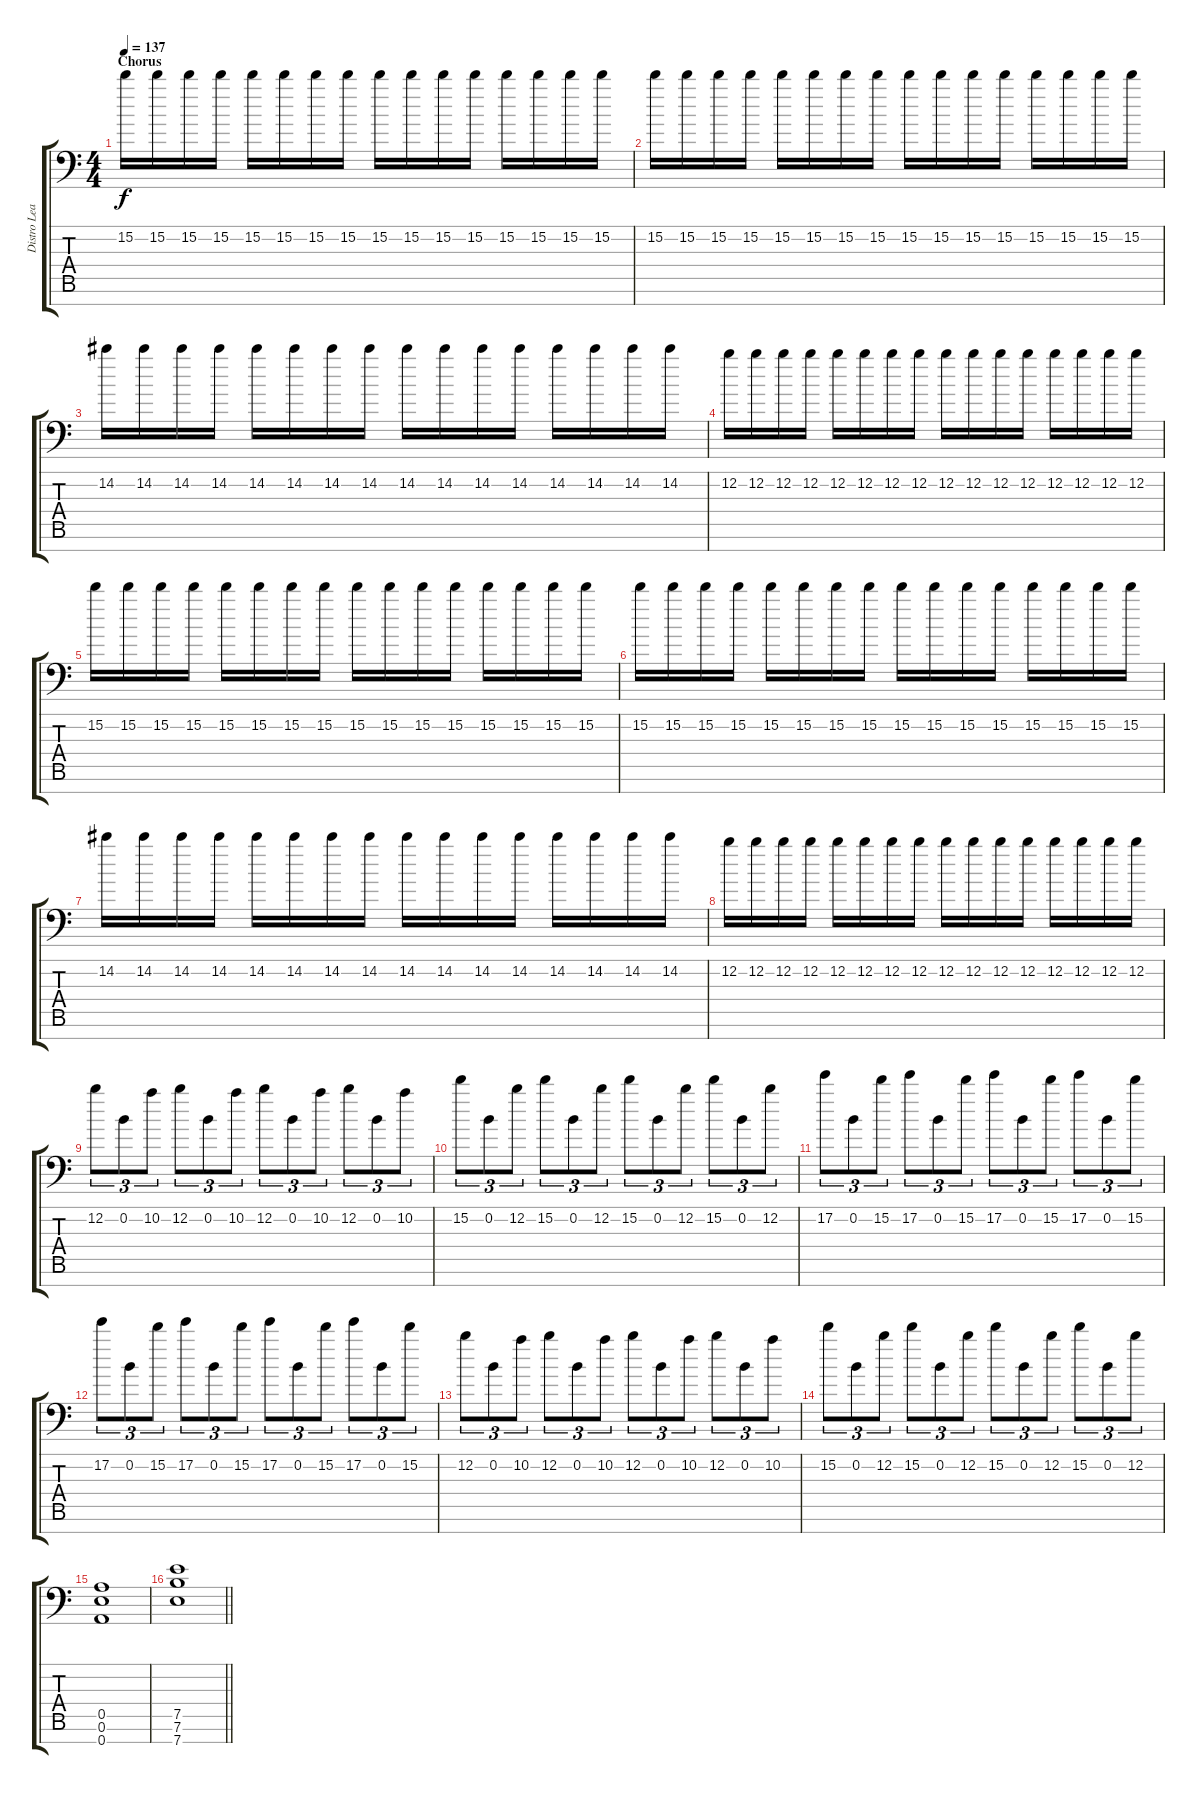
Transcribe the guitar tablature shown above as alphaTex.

\track ("Distro Lead" "Distro Lea") {instrument distortionguitar}
\staff {score tabs}
\tuning (E4 B3 G3 D3 A2 E2 A1) {hide}
\ts (4 4)
\section ("" "Chorus")
\tempo 137
\clef f4
\ks c
15.2.16{dy f} 15.2.16 15.2.16 15.2.16 15.2.16 15.2.16 15.2.16 15.2.16 15.2.16 15.2.16 15.2.16 15.2.16 15.2.16 15.2.16 15.2.16 15.2.16 |
15.2.16 15.2.16 15.2.16 15.2.16 15.2.16 15.2.16 15.2.16 15.2.16 15.2.16 15.2.16 15.2.16 15.2.16 15.2.16 15.2.16 15.2.16 15.2.16 |
14.2.16 14.2.16 14.2.16 14.2.16 14.2.16 14.2.16 14.2.16 14.2.16 14.2.16 14.2.16 14.2.16 14.2.16 14.2.16 14.2.16 14.2.16 14.2.16 |
12.2.16 12.2.16 12.2.16 12.2.16 12.2.16 12.2.16 12.2.16 12.2.16 12.2.16 12.2.16 12.2.16 12.2.16 12.2.16 12.2.16 12.2.16 12.2.16 |
15.2.16 15.2.16 15.2.16 15.2.16 15.2.16 15.2.16 15.2.16 15.2.16 15.2.16 15.2.16 15.2.16 15.2.16 15.2.16 15.2.16 15.2.16 15.2.16 |
15.2.16 15.2.16 15.2.16 15.2.16 15.2.16 15.2.16 15.2.16 15.2.16 15.2.16 15.2.16 15.2.16 15.2.16 15.2.16 15.2.16 15.2.16 15.2.16 |
14.2.16 14.2.16 14.2.16 14.2.16 14.2.16 14.2.16 14.2.16 14.2.16 14.2.16 14.2.16 14.2.16 14.2.16 14.2.16 14.2.16 14.2.16 14.2.16 |
12.2.16 12.2.16 12.2.16 12.2.16 12.2.16 12.2.16 12.2.16 12.2.16 12.2.16 12.2.16 12.2.16 12.2.16 12.2.16 12.2.16 12.2.16 12.2.16 |
12.2.8{tu (3 2)} 0.2.8{tu (3 2)} 10.2.8{tu (3 2)} 12.2.8{tu (3 2)} 0.2.8{tu (3 2)} 10.2.8{tu (3 2)} 12.2.8{tu (3 2)} 0.2.8{tu (3 2)} 10.2.8{tu (3 2)} 12.2.8{tu (3 2)} 0.2.8{tu (3 2)} 10.2.8{tu (3 2)} |
15.2.8{tu (3 2)} 0.2.8{tu (3 2)} 12.2.8{tu (3 2)} 15.2.8{tu (3 2)} 0.2.8{tu (3 2)} 12.2.8{tu (3 2)} 15.2.8{tu (3 2)} 0.2.8{tu (3 2)} 12.2.8{tu (3 2)} 15.2.8{tu (3 2)} 0.2.8{tu (3 2)} 12.2.8{tu (3 2)} |
17.2.8{tu (3 2)} 0.2.8{tu (3 2)} 15.2.8{tu (3 2)} 17.2.8{tu (3 2)} 0.2.8{tu (3 2)} 15.2.8{tu (3 2)} 17.2.8{tu (3 2)} 0.2.8{tu (3 2)} 15.2.8{tu (3 2)} 17.2.8{tu (3 2)} 0.2.8{tu (3 2)} 15.2.8{tu (3 2)} |
17.2.8{tu (3 2)} 0.2.8{tu (3 2)} 15.2.8{tu (3 2)} 17.2.8{tu (3 2)} 0.2.8{tu (3 2)} 15.2.8{tu (3 2)} 17.2.8{tu (3 2)} 0.2.8{tu (3 2)} 15.2.8{tu (3 2)} 17.2.8{tu (3 2)} 0.2.8{tu (3 2)} 15.2.8{tu (3 2)} |
12.2.8{tu (3 2)} 0.2.8{tu (3 2)} 10.2.8{tu (3 2)} 12.2.8{tu (3 2)} 0.2.8{tu (3 2)} 10.2.8{tu (3 2)} 12.2.8{tu (3 2)} 0.2.8{tu (3 2)} 10.2.8{tu (3 2)} 12.2.8{tu (3 2)} 0.2.8{tu (3 2)} 10.2.8{tu (3 2)} |
15.2.8{tu (3 2)} 0.2.8{tu (3 2)} 12.2.8{tu (3 2)} 15.2.8{tu (3 2)} 0.2.8{tu (3 2)} 12.2.8{tu (3 2)} 15.2.8{tu (3 2)} 0.2.8{tu (3 2)} 12.2.8{tu (3 2)} 15.2.8{tu (3 2)} 0.2.8{tu (3 2)} 12.2.8{tu (3 2)} |
(0.5 0.6 0.7).1 |
\barLineRight lightlight
(7.5 7.6 7.7).1
